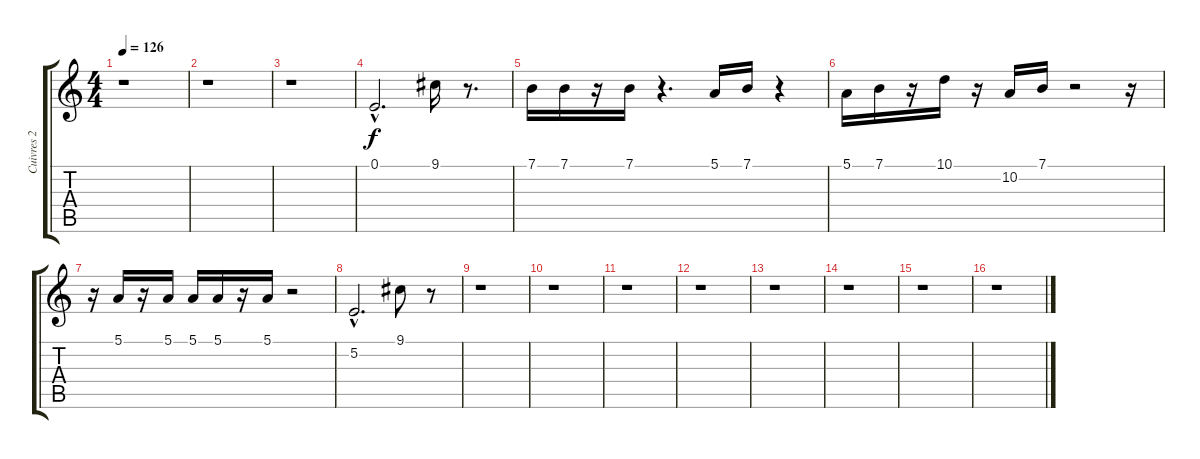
\track ("Cuivres 2" "Cuivres 2") {instrument trumpet}
\staff {score tabs}
\tuning (E4 B3 G3 D3 A2 E2) {hide}
\ts (4 4)
\tempo 126
\clef g2
\ks c
r.1{dy f} |
r.1 |
r.1 |
0.1{hac}.2{d volume 4} 9.1.16{volume 11} r.8{d} |
7.1.16 7.1.16 r.16 7.1.16 r.4{d} 5.1.16 7.1.16 r.4 |
5.1.16 7.1.16 r.16 10.1.16 r.16 10.2.16 7.1.16 r.2 r.16 |
r.16 5.1.16 r.16 5.1.16 5.1.16 5.1.16 r.16 5.1.16 r.2 |
5.2{hac}.2{d volume 4} 9.1.8{volume 11} r.8 |
r.1 |
r.1 |
r.1 |
r.1 |
r.1 |
r.1 |
r.1 |
r.1
